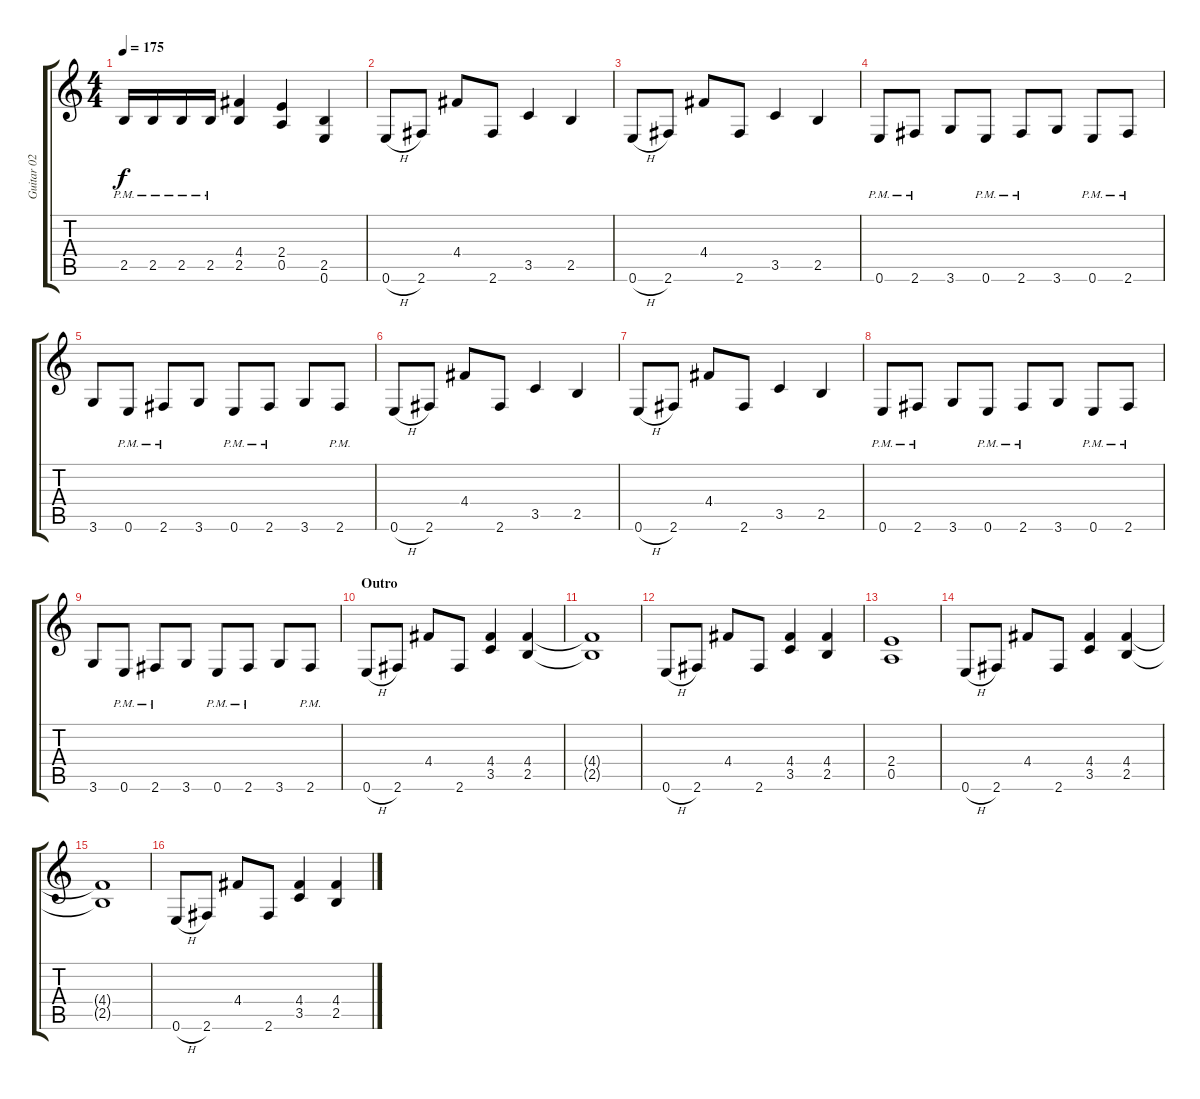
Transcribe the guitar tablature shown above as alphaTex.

\track ("Guitar 02" "Guitar 02") {instrument overdrivenguitar}
\staff {score tabs}
\tuning (E4 B3 G3 D3 A2 E2) {hide}
\ts (4 4)
\tempo 175
\clef g2
\ks c
2.5{pm}.16{dy f} 2.5{pm}.16 2.5{pm}.16 2.5{pm}.16 (4.4 2.5).4 (2.4 0.5).4 (2.5 0.6).4 |
0.6{h}.8 2.6.8 4.4.8 2.6.8 3.5.4 2.5.4 |
0.6{h}.8 2.6.8 4.4.8 2.6.8 3.5.4 2.5.4 |
0.6{pm}.8 2.6{pm}.8 3.6.8 0.6{pm}.8 2.6{pm}.8 3.6.8 0.6{pm}.8 2.6{pm}.8 |
3.6.8 0.6{pm}.8 2.6{pm}.8 3.6.8 0.6{pm}.8 2.6{pm}.8 3.6.8 2.6{pm}.8 |
0.6{h}.8 2.6.8 4.4.8 2.6.8 3.5.4 2.5.4 |
0.6{h}.8 2.6.8 4.4.8 2.6.8 3.5.4 2.5.4 |
0.6{pm}.8 2.6{pm}.8 3.6.8 0.6{pm}.8 2.6{pm}.8 3.6.8 0.6{pm}.8 2.6{pm}.8 |
3.6.8 0.6{pm}.8 2.6{pm}.8 3.6.8 0.6{pm}.8 2.6{pm}.8 3.6.8 2.6{pm}.8 |
\section ("" "Outro")
0.6{h}.8 2.6.8 4.4.8 2.6.8 (4.4 3.5).4 (4.4 2.5).4 |
(4.4{t} 2.5{t}).1 |
0.6{h}.8 2.6.8 4.4.8 2.6.8 (4.4 3.5).4 (4.4 2.5).4 |
(2.4 0.5).1 |
0.6{h}.8 2.6.8 4.4.8 2.6.8 (4.4 3.5).4 (4.4 2.5).4 |
(4.4{t} 2.5{t}).1 |
0.6{h}.8 2.6.8 4.4.8 2.6.8 (4.4 3.5).4 (4.4 2.5).4
